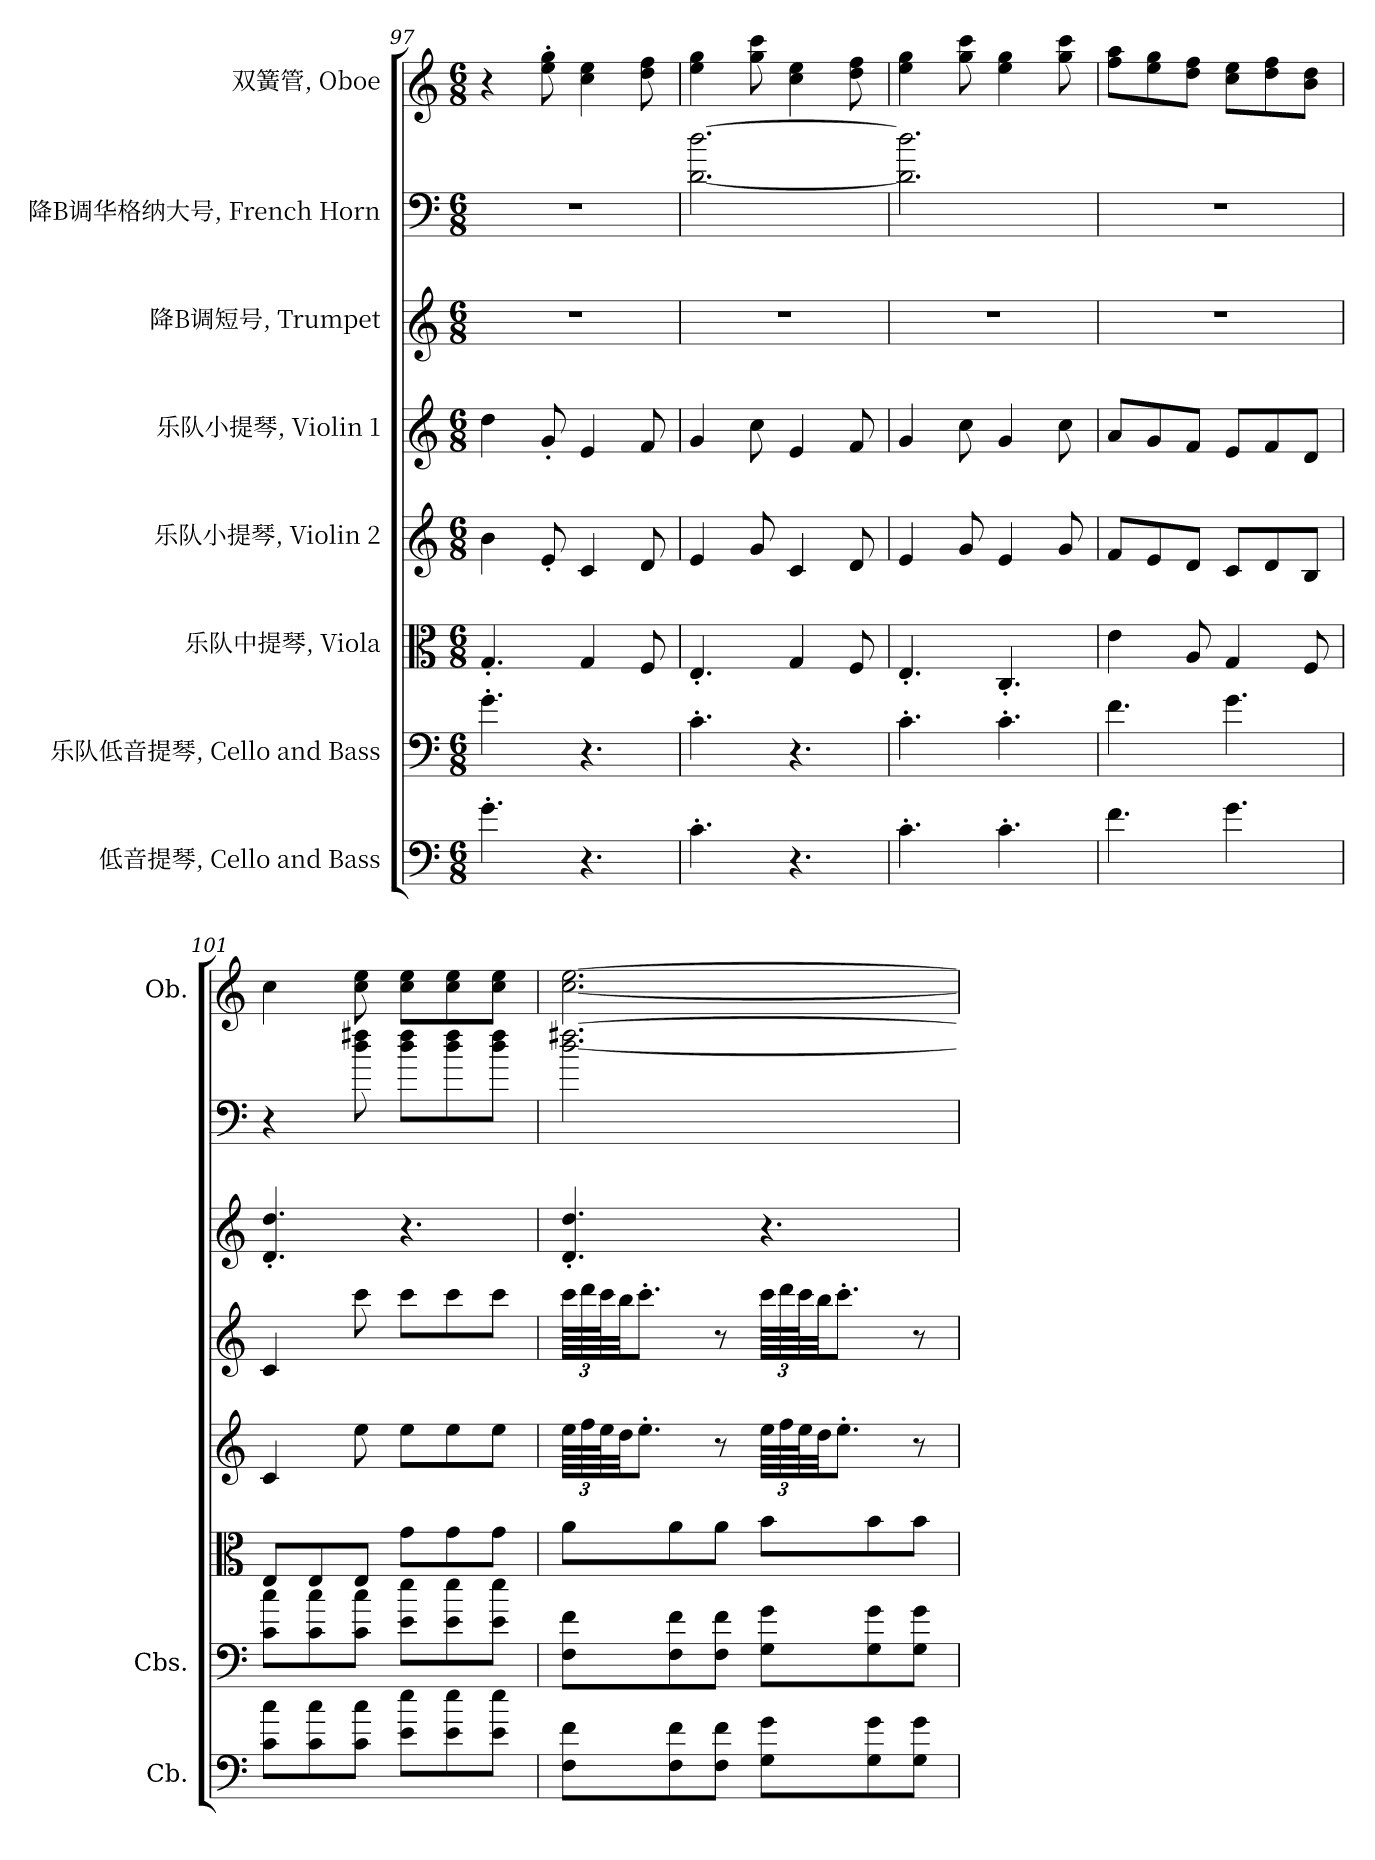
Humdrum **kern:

**kern	**kern	**kern	**kern	**kern	**kern	**kern	**kern
*part8	*part7	*part6	*part5	*part4	*part3	*part2	*part1
*staff8	*staff7	*staff6	*staff5	*staff4	*staff3	*staff2	*staff1
*I"低音提琴, Cello and Bass	*I"乐队低音提琴, Cello and Bass	*I"乐队中提琴, Viola	*I"乐队小提琴, Violin 2	*I"乐队小提琴, Violin 1	*I"降B调短号, Trumpet	*I"降B调华格纳大号, French Horn	*I"双簧管, Oboe
*I'Cb.	*I'Cbs.	*	*	*	*	*	*I'Ob.
!!LO:PB:g=z
*clefF4	*clefF4	*clefC3	*clefG2	*clefG2	*clefG2	*clefF4	*clefG2
*ITrd7c12	*ITrd7c12	*	*	*	*ITrd1c2	*ITrd1c2	*
*k[]	*k[]	*k[]	*k[]	*k[]	*k[b-e-]	*k[b-e-]	*k[]
*M6/8	*M6/8	*M6/8	*M6/8	*M6/8	*M6/8	*M6/8	*M6/8
=97	=97	=97	=97	=97	=97	=97	=97
4.G'\	4.G'\	4.G'/	4b\	4dd\	2.r	2.r	4r
.	.	.	8e'/	8g'/	.	.	8ee\' 8gg\'
4.r	4.r	4G/	4c/	4e/	.	.	4cc\ 4ee\
.	.	8F/	8d/	8f/	.	.	8dd\ 8ff\
=98	=98	=98	=98	=98	=98	=98	=98
4.C'\	4.C'\	4.E'/	4e/	4g/	2.r	[2.c\ [2.cc\	4ee\ 4gg\
.	.	.	8g/	8cc\	.	.	8gg\ 8ccc\
4.r	4.r	4G/	4c/	4e/	.	.	4cc\ 4ee\
.	.	8F/	8d/	8f/	.	.	8dd\ 8ff\
=99	=99	=99	=99	=99	=99	=99	=99
4.C'\	4.C'\	4.E'/	4e/	4g/	2.r	2.c\] 2.cc\]	4ee\ 4gg\
.	.	.	8g/	8cc\	.	.	8gg\ 8ccc\
4.C'\	4.C'\	4.C'/	4e/	4g/	.	.	4ee\ 4gg\
.	.	.	8g/	8cc\	.	.	8gg\ 8ccc\
=100	=100	=100	=100	=100	=100	=100	=100
4.F\	4.F\	4e\	8f/L	8a/L	2.r	2.r	8ff\ 8aa\L
.	.	.	8e/	8g/	.	.	8ee\ 8gg\
.	.	8A/	8d/J	8f/J	.	.	8dd\ 8ff\J
4.G\	4.G\	4G/	8c/L	8e/L	.	.	8cc\ 8ee\L
.	.	.	8d/	8f/	.	.	8dd\ 8ff\
.	.	8F/	8B/J	8d/J	.	.	8b\ 8dd\J
=101	=101	=101	=101	=101	=101	=101	=101
8C\ 8c\L	8C\ 8c\L	8E/L	4c/	4c/	4.c/' 4.cc/'	4r	4cc\
8C\ 8c\	8C\ 8c\	8E/	.	.	.	.	.
8C\ 8c\J	8C\ 8c\J	8E/J	8ee\	8ccc\	.	8cc\ 8een\	8cc\ 8ee\
8E\ 8e\L	8E\ 8e\L	8g\L	8ee\L	8ccc\L	4.r	8cc\ 8ee\L	8cc\ 8ee\L
8E\ 8e\	8E\ 8e\	8g\	8ee\	8ccc\	.	8cc\ 8ee\	8cc\ 8ee\
8E\ 8e\J	8E\ 8e\J	8g\J	8ee\J	8ccc\J	.	8cc\ 8ee\J	8cc\ 8ee\J
!!LO:PB:g=z
=102	=102	=102	=102	=102	=102	=102	=102
*	*	*	*Xbrackettup	*Xbrackettup	*	*	*
8FF\ 8F\L	8FF\ 8F\L	8a\L	96ee\LLLL	96ccc\LLLL	4.c/' 4.cc/'	[2.cc\ [2.een\	[2.cc\ [2.ee\
.	.	.	96ff\	96ddd\	.	.	.
.	.	.	96ee\J	96ccc\J	.	.	.
.	.	.	32dd\JJ	32bb\JJ	.	.	.
.	.	.	8.ee'\J	8.ccc'\J	.	.	.
8FF\ 8F\	8FF\ 8F\	8a\	.	.	.	.	.
8FF\ 8F\J	8FF\ 8F\J	8a\J	8r	8r	.	.	.
8GG\ 8G\L	8GG\ 8G\L	8b\L	96ee\LLLL	96ccc\LLLL	4.r	.	.
.	.	.	96ff\	96ddd\	.	.	.
.	.	.	96ee\J	96ccc\J	.	.	.
.	.	.	32dd\JJ	32bb\JJ	.	.	.
.	.	.	8.ee'\J	8.ccc'\J	.	.	.
8GG\ 8G\	8GG\ 8G\	8b\	.	.	.	.	.
8GG\ 8G\J	8GG\ 8G\J	8b\J	8r	8r	.	.	.
=	=	=	=	=	=	=	=
*-	*-	*-	*-	*-	*-	*-	*-
